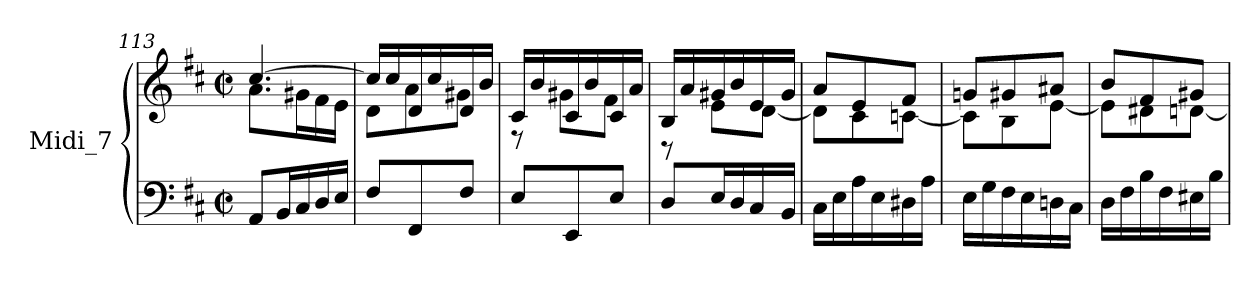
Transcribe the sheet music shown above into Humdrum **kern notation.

**kern	**kern
*part1	*part1
*staff2	*staff1
*I"Midi_7	*
*clefF4	*clefG2
*k[f#c#]	*k[f#c#]
*D:	*D:
*M2/2	*M2/2
*met(c|)	*met(c|)
=113	=113
*	*^
8AA/L	[4.cc#/	8.a\L
16BB/L	.	.
16C#/	.	16g#X\L
16D/	.	16f#\
16E/JJ	.	16e\JJ
=114	=114	=114
8F#/L	16cc#/LL]	8dL
.	16cc#/	.
8FF#/	16d/	8a
.	16cc#/	.
8F#/J	16d/	8g#XJ
.	16b/JJ	.
=115	=115	=115
8E/L	16c#LL	8r
.	16b	.
8EE/	16c#	8g#XL
.	16b	.
8E/J	16c#	8f#J
.	16aJJ	.
!!LO:LB:g=z	!!
=116	=116	=116
8DL	16BLL	8r
.	16a	.
16EL	16g#X	8e\L
16D	16b	.
16C#	16e	[8d\J
16BBJJ	16g#JJ	.
=117	=117	=117
16C#LL	8a/L	8d\L]
16E	.	.
16A	8e/	8c#\
16E	.	.
16D#X	8f#/J	[8cn\J
16AJJ	.	.
=118	=118	=118
16ELL	8gnL	8cL]
16G	.	.
16F#	8g#X	8B
16E	.	.
16Dn	8a#XJ	[8eJ
16C#JJ	.	.
=119	=119	=119
16DLL	8bL	8eL]
16F#	.	.
16B	8f#	8d#X
16F#	.	.
16E#X	8g#XJ	[8dnJ
16BJJ	.	.
*	*v	*v
=	=
*-	*-
